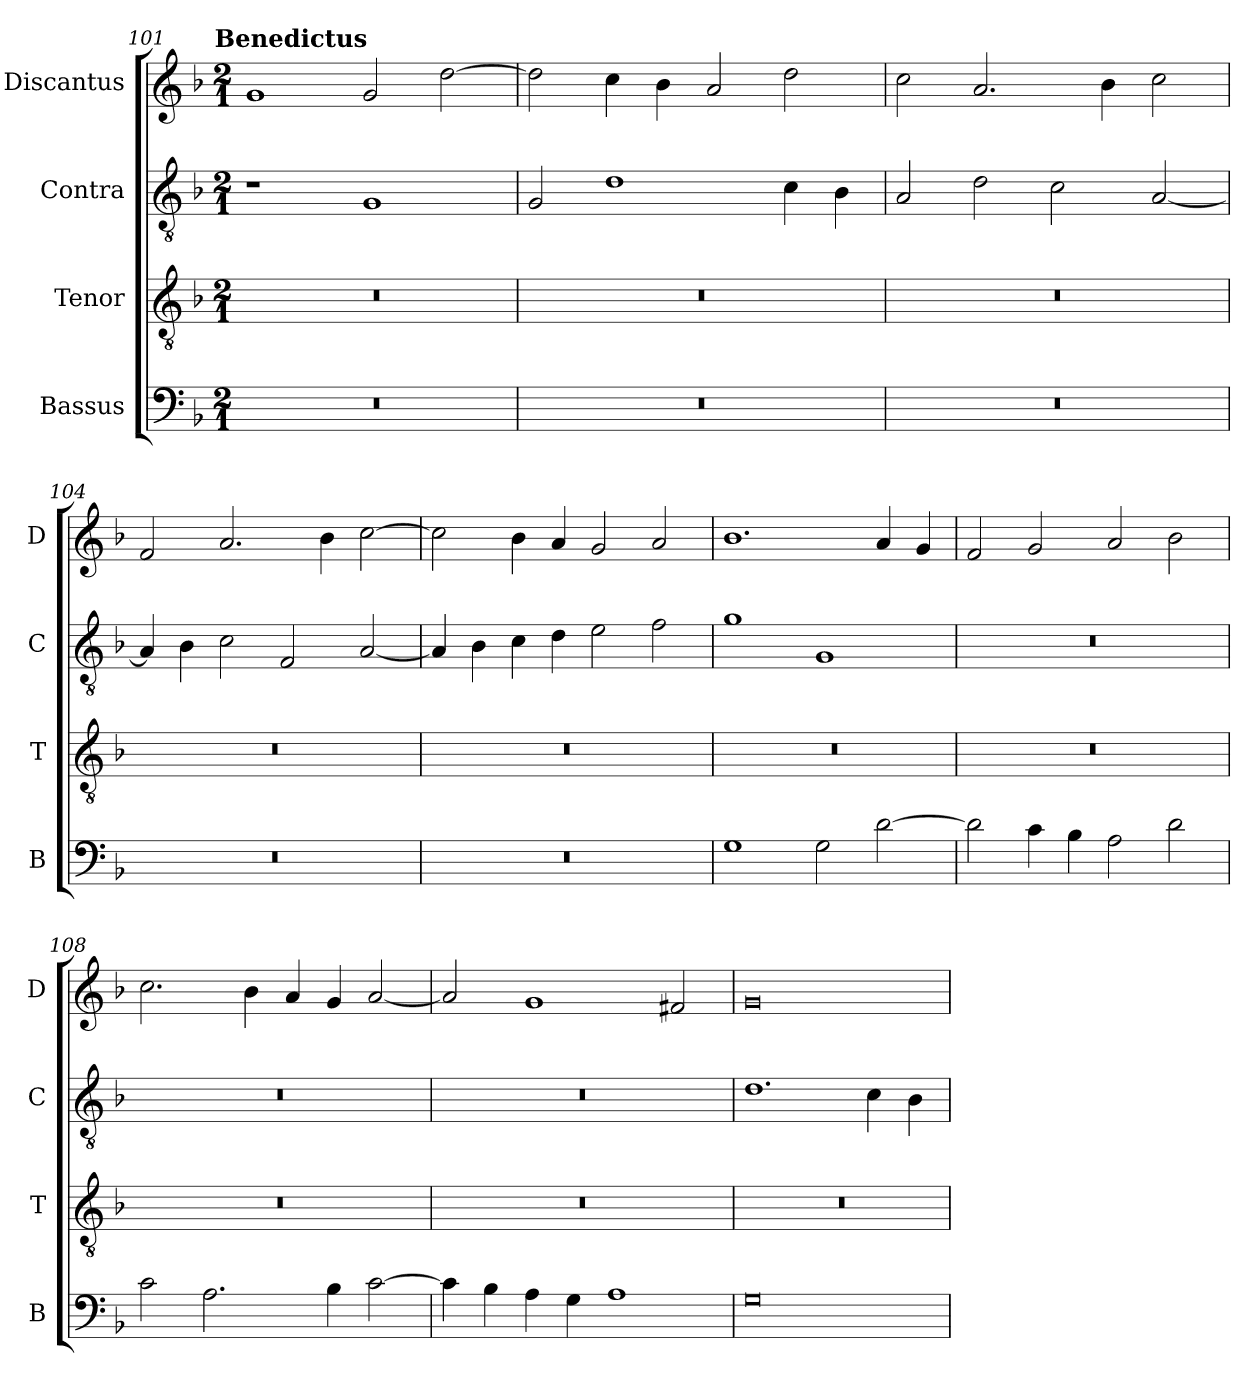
**kern	**kern	**kern	**kern
*part4	*part3	*part2	*part1
*staff4	*staff3	*staff2	*staff1
*I"Bassus	*I"Tenor	*I"Contra	*I"Discantus
*I'B	*I'T	*I'C	*I'D
!!LO:LB:g=z
*clefF4	*clefGv2	*clefGv2	*clefG2
*k[b-]	*k[b-]	*k[b-]	*k[b-]
!!LO:TX:omd:t=Benedictus
*M2/1	*M2/1	*M2/1	*M2/1
=101	=101	=101	=101
0r	0r	1r	1g
.	.	1G	2g/
.	.	.	[2dd\
=102	=102	=102	=102
0r	0r	2G/	2dd\]
.	.	1d	4cc\
.	.	.	4b-\
.	.	.	2a/
.	.	4c\	2dd\
.	.	4B-\	.
=103	=103	=103	=103
0r	0r	2A/	2cc\
.	.	2d\	2.a/
.	.	2c\	.
.	.	.	4b-\
.	.	[2A/	2cc\
=104	=104	=104	=104
0r	0r	4A/]	2f/
.	.	4B-\	.
.	.	2c\	2.a/
.	.	2F/	.
.	.	.	4b-\
.	.	[2A/	[2cc\
=105	=105	=105	=105
0r	0r	4A/]	2cc\]
.	.	4B-\	.
.	.	4c\	4b-\
.	.	4d\	4a/
.	.	2e\	2g/
.	.	2f\	2a/
=106	=106	=106	=106
1G	0r	1g	1.b-
2G\	.	1G	.
[2d\	.	.	4a/
.	.	.	4g/
=107	=107	=107	=107
2d\]	0r	0r	2f/
4c\	.	.	2g/
4B-\	.	.	.
2A\	.	.	2a/
2d\	.	.	2b-\
=108	=108	=108	=108
2c\	0r	0r	2.cc\
2.A\	.	.	.
.	.	.	4b-\
.	.	.	4a/
4B-\	.	.	4g/
[2c\	.	.	[2a/
=109	=109	=109	=109
4c\]	0r	0r	2a/]
4B-\	.	.	.
4A\	.	.	1g
4G\	.	.	.
1A	.	.	.
.	.	.	2f#X/
=110	=110	=110	=110
0G	0r	1.d	0g
.	.	4c\	.
.	.	4B-\	.
=	=	=	=
*-	*-	*-	*-
